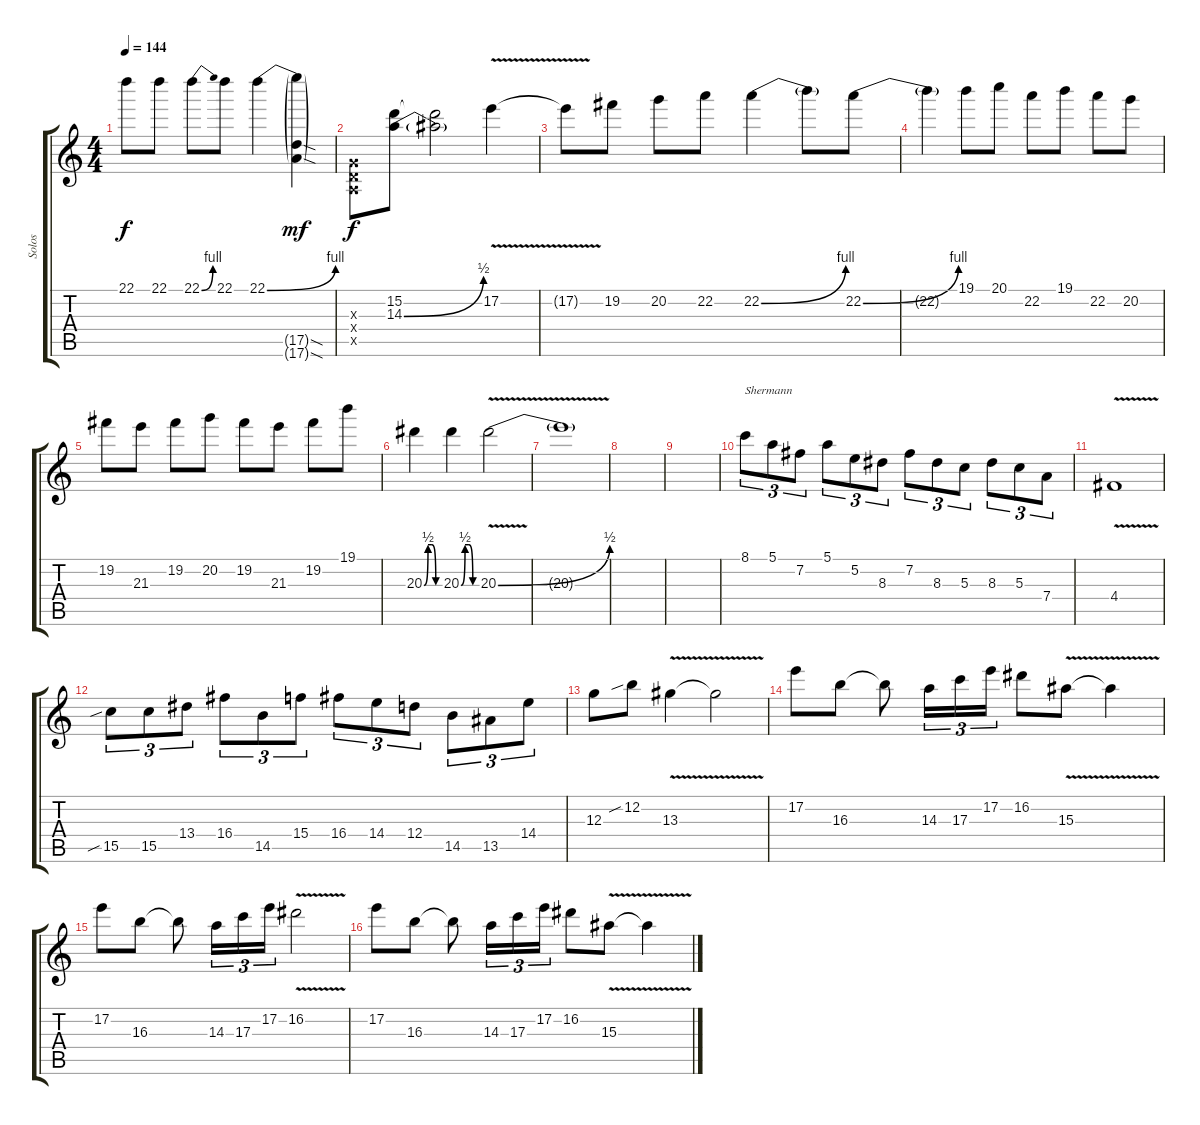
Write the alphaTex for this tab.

\track ("Solos" "Solos") {instrument overdrivenguitar}
\staff {score tabs}
\tuning (E4 B3 G3 D3 A2 E2) {hide}
\ts (4 4)
\tempo 144
\clef g2
\ks c
22.1{t}.8{dy f} 22.1.8 22.1{be (bend 0 0 60 4)}.8 22.1.8 22.1{be (bend 0 0 60 4)}.4 (22.1{t} 17.5{sod g} 17.6{sod g}).4{dy mf} |
(0.3{x} 0.4{x} 0.5{x}).8{dy f} (15.2 14.3{be (bend 0 0 60 2)}).8 (15.2{t} 14.3{t}).2 17.2{v}.4 |
17.2{t}.8 19.2.8 20.2.8 22.2.8 22.2{be (bend 0 0 60 4)}.4 22.2{t}.8 22.2{be (bend 0 0 60 4)}.8 |
22.2{t}.4 19.1.8 20.1.8 22.2.8 19.1.8 22.2.8 20.2.8 |
19.2.8 21.3.8 19.2.8 20.2.8 19.2.8 21.3.8 19.2.8 19.1.8 |
20.3{be (custom 0 0 15 2 30 2 45 0 60 0)}.4 20.3{be (custom 0 0 15 2 30 2 45 0 60 0)}.4 20.3{be (bend 0 0 60 2) v}.2 |
20.3{t}.1{volume 5} |
|
|
8.1.8{tu (3 2) txt "Shermann" volume 16} 5.1.8{tu (3 2)} 7.2.8{tu (3 2)} 5.1.8{tu (3 2)} 5.2.8{tu (3 2)} 8.3.8{tu (3 2)} 7.2.8{tu (3 2)} 8.3.8{tu (3 2)} 5.3.8{tu (3 2)} 8.3.8{tu (3 2)} 5.3.8{tu (3 2)} 7.4.8{tu (3 2)} |
4.4{v}.1 |
15.5{sib}.8{tu (3 2)} 15.5.8{tu (3 2)} 13.4.8{tu (3 2)} 16.4.8{tu (3 2)} 14.5.8{tu (3 2)} 15.4.8{tu (3 2)} 16.4.8{tu (3 2)} 14.4.8{tu (3 2)} 12.4.8{tu (3 2)} 14.5.8{tu (3 2)} 13.5.8{tu (3 2)} 14.4.8{tu (3 2)} |
12.3.8 12.2{sib}.8 13.3{v}.4 13.3{t}.2 |
17.2.8 16.3.8 16.3{t}.8 14.3.16{tu (3 2)} 17.3.16{tu (3 2)} 17.2.16{tu (3 2)} 16.2.8 15.3{v}.8 15.3{t}.4 |
17.2.8 16.3.8 16.3{t}.8 14.3.16{tu (3 2)} 17.3.16{tu (3 2)} 17.2.16{tu (3 2)} 16.2{v}.2 |
17.2.8 16.3.8 16.3{t}.8 14.3.16{tu (3 2)} 17.3.16{tu (3 2)} 17.2.16{tu (3 2)} 16.2.8 15.3{v}.8 15.3{t}.4
